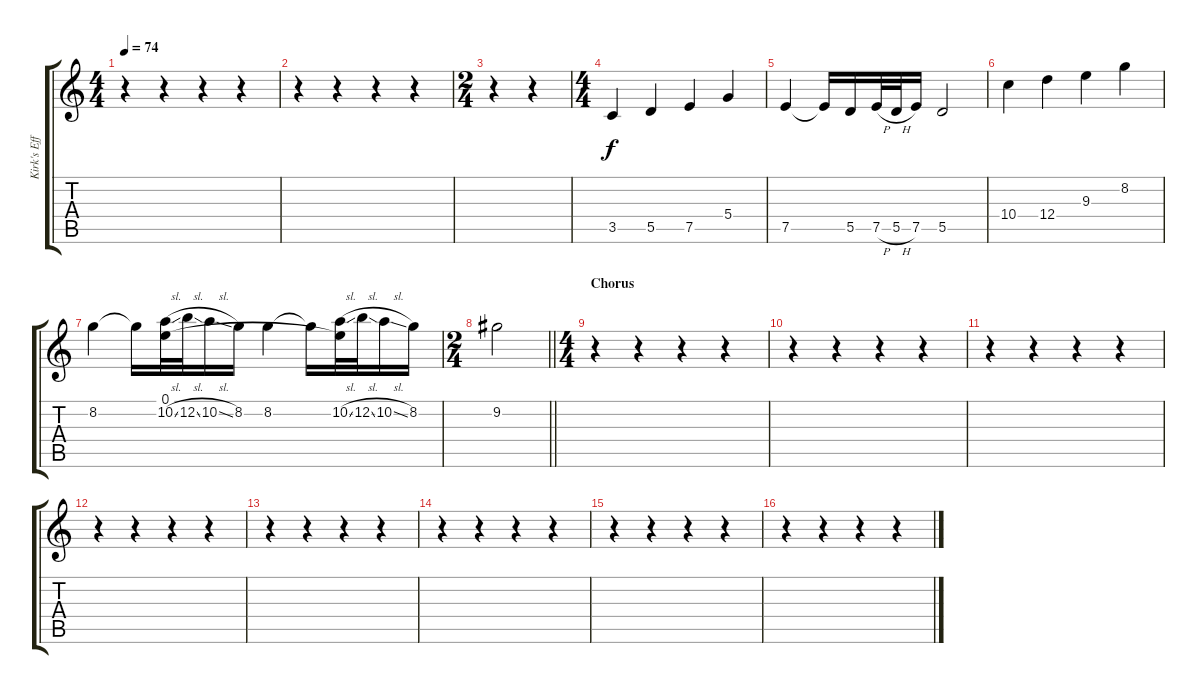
\track ("Kirk's Effects" "Kirk's Eff") {instrument electricguitarjazz}
\staff {score tabs}
\tuning (E4 B3 G3 D3 A2 E2) {hide}
\ts (4 4)
\tempo 74
\clef g2
\ks c
r.4{dy f} r.4 r.4 r.4 |
r.4 r.4 r.4 r.4 |
\ts (2 4)
r.4 r.4 |
\ts (4 4)
3.5.4 5.5.4 7.5.4 5.4.4 |
7.5.4 7.5{t}.16 5.5.16 7.5{h}.32 5.5{h}.32 7.5.16 5.5.2 |
10.4.4 12.4.4 9.3.4 8.2.4 |
8.2.4 8.2{t}.16 (0.1 10.2{sl}).32 12.2{sl}.32 10.2{sl}.16 8.2.16 8.2.4 8.2{t}.16 (0.1{t} 10.2{sl}).32 12.2{sl}.32 10.2{sl}.16 8.2.16 |
\ts (2 4)
\barLineRight lightlight
9.2.2 |
\ts (4 4)
\section ("" "Chorus")
r.4 r.4 r.4 r.4 |
r.4 r.4 r.4 r.4 |
r.4 r.4 r.4 r.4 |
r.4 r.4 r.4 r.4 |
r.4 r.4 r.4 r.4 |
r.4 r.4 r.4 r.4 |
r.4 r.4 r.4 r.4 |
r.4 r.4 r.4 r.4
